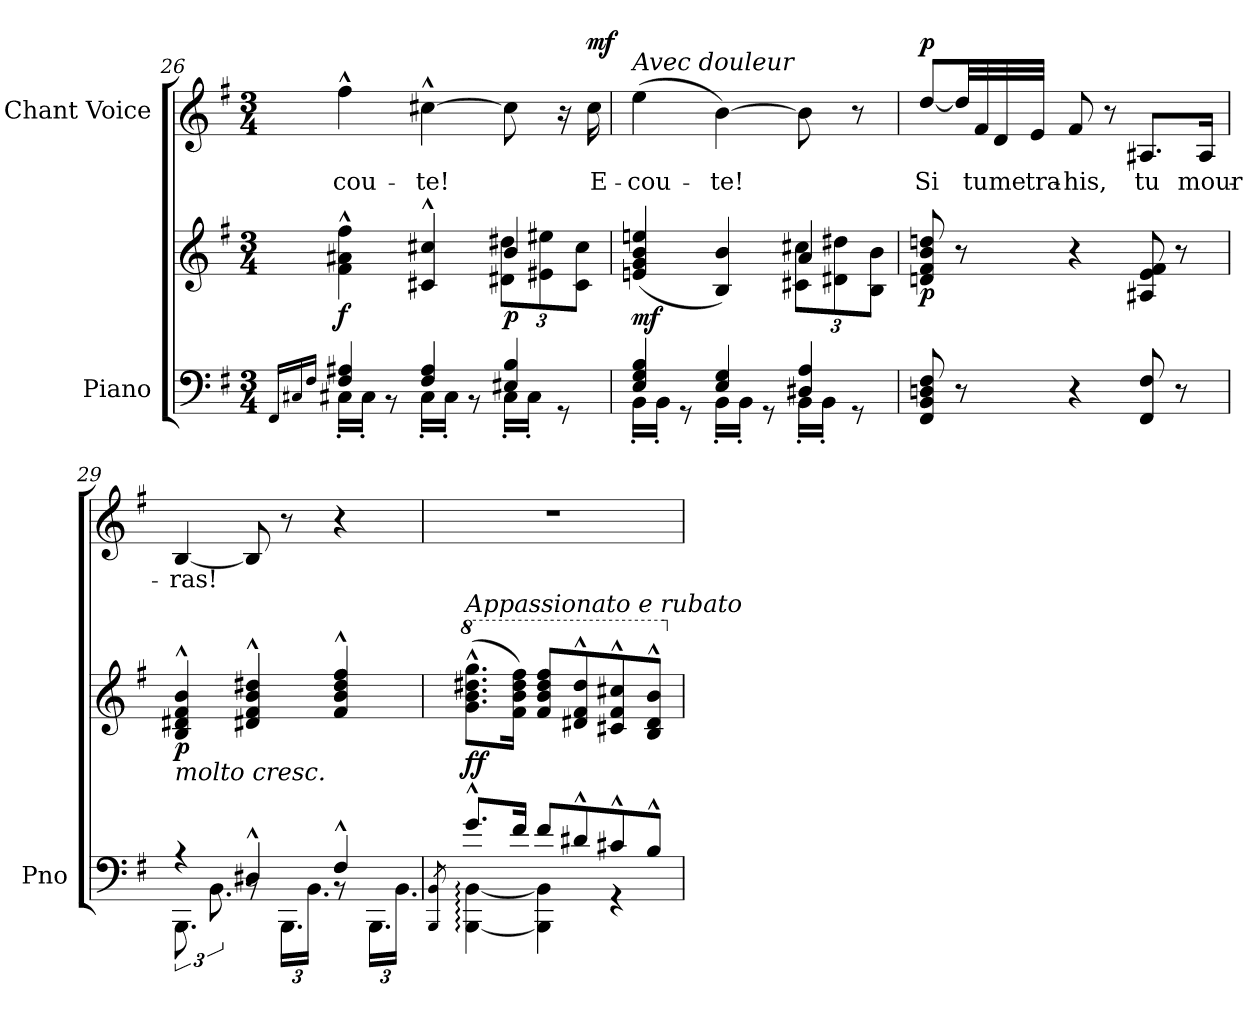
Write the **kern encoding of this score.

**kern	**kern	**dynam	**kern	**text	**dynam
*part2	*part2	*part2	*part1	*part1	*part1
*staff3	*staff2	*staff2/3	*staff1	*staff1	*staff1
*I"Piano	*	*	*I"Chant Voice	*	*
*I'Pno	*	*	*	*	*
*clefF4	*clefG2	*	*clefG2	*	*
*k[f#]	*k[f#]	*	*k[f#]	*	*
*M3/4	*M3/4	*	*M3/4	*	*
=26	=26	=26	=26	=26	=26
*^	*	*	*	*	*
.	16qFF#/LL	.	.	.	.	.
.	16qC#X/	.	.	.	.	.
.	16qF#/JJ	.	.	.	.	.
*	*	*^	*	*	*	*
!	!	!	!	!LO:DY:b	!	!LO:LY:b	!
4F#/ 4A#X/	16C#'\LL	4f#\^^ 4a#X\^^ 4ff#\^^	4rAyy	f	4ff#^^\	-cou-	.
.	16C#'\JJ	.	.	.	.	.	.
.	8r	.	.	.	.	.	.
!	!	!	!	!	!	!LO:LY:b	!
4F#/ 4A#/	16C#'\LL	4c#X/^^ 4cc#X/^^	4rAyy	.	[4cc#X^^\	-te!	.
.	16C#'\JJ	.	.	.	.	.	.
.	8r	.	.	.	.	.	.
*	*	*	*Xbrackettup	*	*	*	*
!	!	!	!	!LO:DY:b	!	!	!
4E#X/ 4B/	16C#'\LL	4b/	12d#X\ 12dd#X\L	p	8cc#\]	.	.
.	16C#'\JJ	.	.	.	.	.	.
.	.	.	12e#X\ 12ee#X\	.	.	.	.
.	8r	.	.	.	16r	.	.
.	.	.	12c#\ 12cc#\J	.	.	.	.
!	!	!	!	!	!	!LO:LY:b	!LO:DY:a
.	.	.	.	.	16cc#\	E-	mf
=27	=27	=27	=27	=27	=27	=27	=27
!	!	!	!	!	!LO:TX:a:i:t=Avec douleur	!	!
!	!	!	!	!LO:DY:b	!	!LO:LY:b	!
4E/ 4G/ 4B/	16BB'\LL	(>4en/ 4g/ 4b/ 4een/	4rAyy	mf	(>4ee\	-cou-	.
.	16BB'\JJ	.	.	.	.	.	.
.	8r	.	.	.	.	.	.
!	!	!	!	!	!	!LO:LY:b	!
4E/ 4G/	16BB'\LL	4B/ 4b/)	4rAyy	.	[4b\)	-te!	.
.	16BB'\JJ	.	.	.	.	.	.
.	8r	.	.	.	.	.	.
4D#X/ 4A/	16BB'\LL	4a/	12c#X\ 12cc#X\L	.	8b\]	.	.
.	16BB'\JJ	.	.	.	.	.	.
.	.	.	12d#X\ 12dd#X\	.	.	.	.
.	8r	.	.	.	8r	.	.
.	.	.	12B\ 12b\J	.	.	.	.
*v	*v	*	*	*	*	*	*
!!LO:PB:g=z
=28	=28	=28	=28	=28	=28	=28
!	!	!	!LO:DY:b	!	!LO:LY:b	!LO:DY:a
*	*v	*v	*	*	*	*
8FF#/ 8BB/ 8Dn/ 8F#/	8dn/ 8f#/ 8b/ 8ddn/	p	[8dd/L	Si	p
8r	8r	.	32dd/LL]	.	.
!	!	!	!	!LO:LY:b	!
.	.	.	32f#/	tu	.
!	!	!	!	!LO:LY:b	!
.	.	.	32d/	me	.
!	!	!	!	!LO:LY:b	!
.	.	.	32e/JJJ	tra-	.
!	!	!	!	!LO:LY:b	!
4r	4r	.	8f#/	-his,	.
.	.	.	8r	.	.
!	!	!	!	!LO:LY:b	!
8FF#/ 8F#/	8A#X/ 8e/ 8f#/	.	8.A#X/L	tu	.
8r	8r	.	.	.	.
!	!	!	!	!LO:LY:b	!
.	.	.	16A#/Jk	mour-	.
=29	=29	=29	=29	=29	=29
*^	*	*	*	*	*
!	!	!LO:TX:b:i:t=molto cresc.	!	!	!	!
!	!	!	!LO:DY:b	!	!LO:LY:b	!
4r	12.BBB\	4B/^^ 4d#X/^^ 4f#/^^ 4b/^^	p	[4B/	-ras!	.
.	12.BB\	.	.	.	.	.
4D#X^^/	8rBB	4d#X/^^ 4f#/^^ 4b/^^ 4dd#X/^^	.	8B/]	.	.
.	24.BBB\L	.	.	8r	.	.
.	24.BB\J	.	.	.	.	.
4F#^^/	8rBB	4f#/^^ 4b/^^ 4dd#/^^ 4ff#/^^	.	4r	.	.
.	24.BBB\L	.	.	.	.	.
.	24.BB\J	.	.	.	.	.
=30	=30	=30	=30	=30	=30	=30
.	8qBBB/ 8qBB/	.	.	.	.	.
*	*	*8va	*	*	*	*
!	!	!LO:TX:a:i:t=Appassionato e rubato	!	!	!	!
!	!	!	!LO:DY:b	!	!	!
8.g^^/L	[4BBB\: [4BB\:	(>8.gg\^^ 8.bb\^^ 8.ddd#X\^^ 8.ggg\^^L	ff	2.r	.	.
16f#/Jk	.	16ff#\ 16bb\ 16ddd#\ 16fff#\Jk)	.	.	.	.
8f#/L	4BBB\] 4BB\]	8ff#/ 8bb/ 8ddd#/ 8fff#/L	.	.	.	.
8d#X^^/	.	8dd#X/^^ 8ff#/^^ 8ddd#/^^	.	.	.	.
8c#X^^/	4r	8cc#X/^^ 8ff#/^^ 8ccc#X/^^	.	.	.	.
8B^^/J	.	8b/^^ 8dd#/^^ 8bb/^^J	.	.	.	.
*v	*v	*	*	*	*	*
*	*X8va	*	*	*	*
=	=	=	=	=	=
*-	*-	*-	*-	*-	*-
